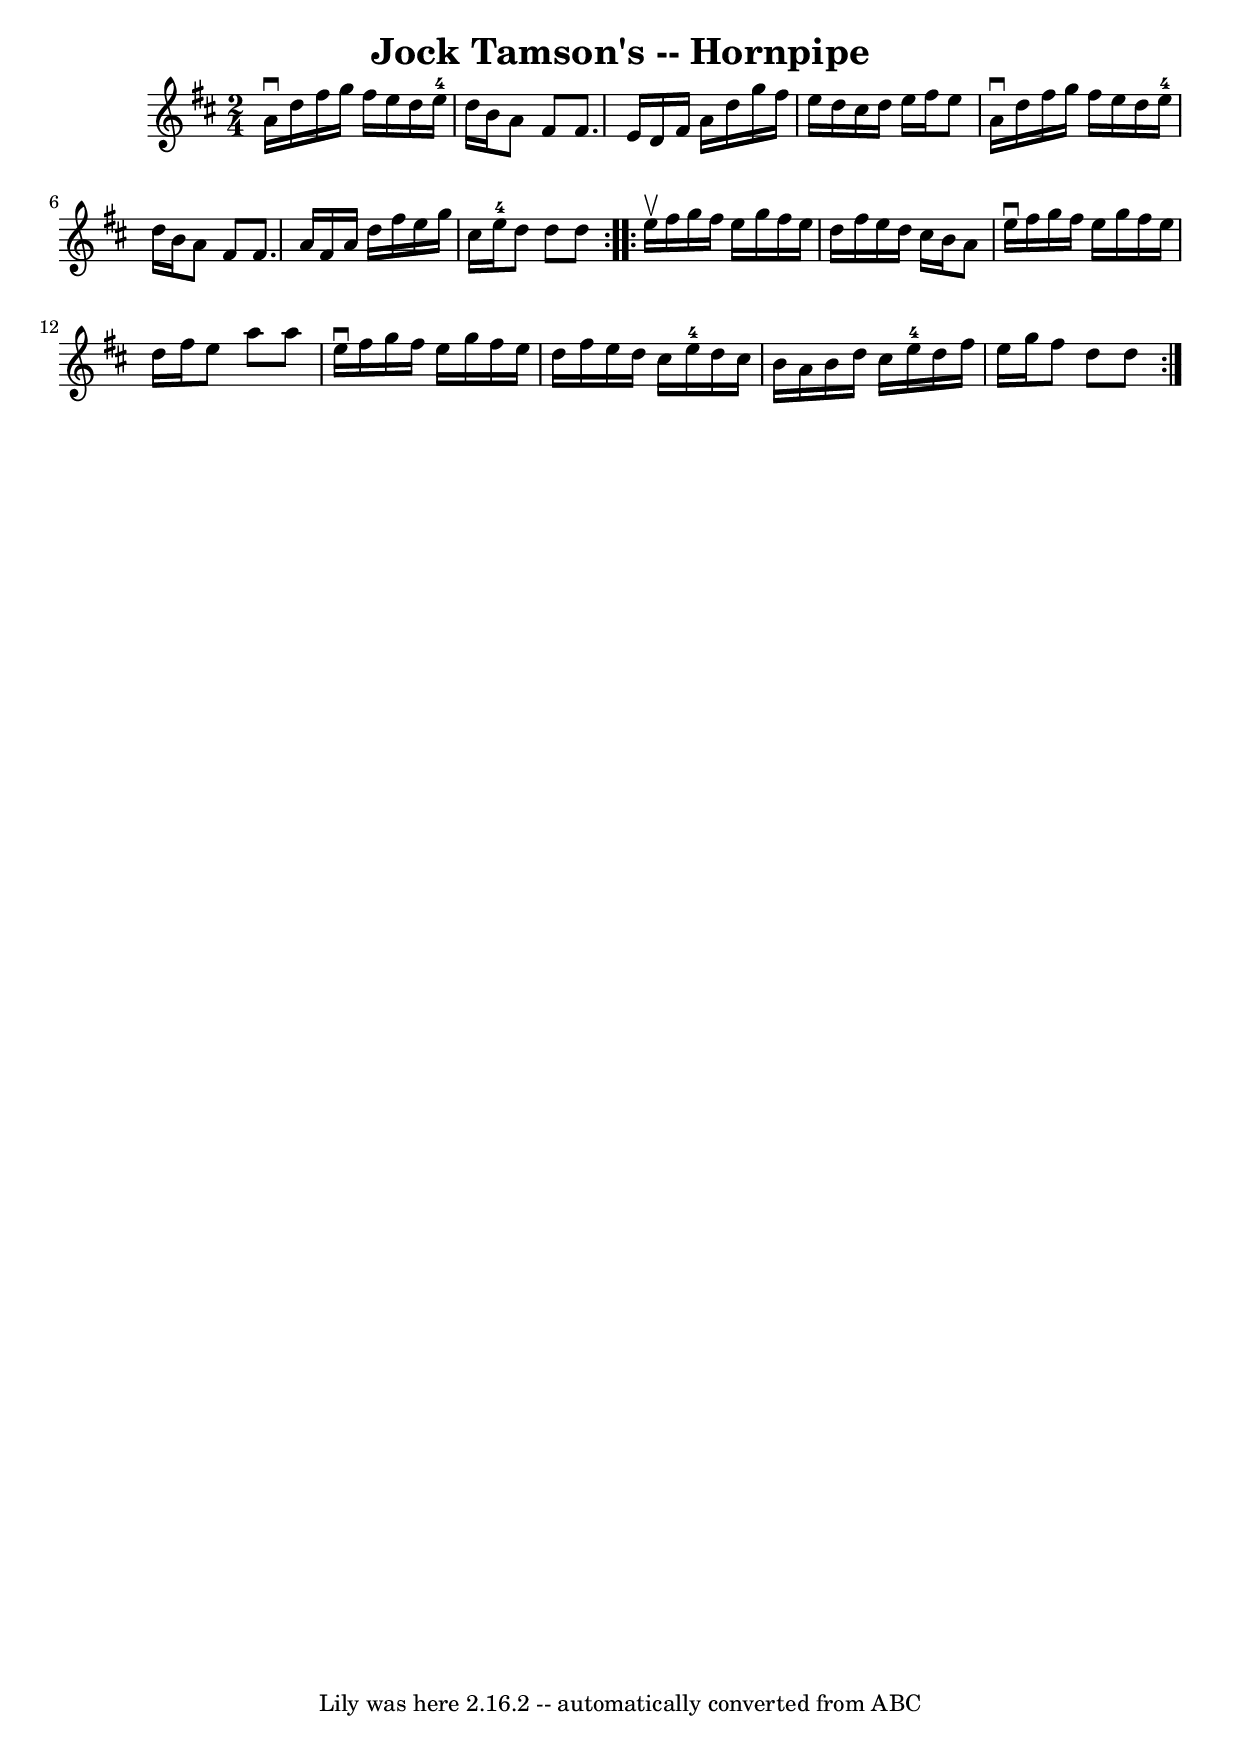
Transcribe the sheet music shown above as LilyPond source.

\version "2.7.40"
\include "Mammoth.ily"
\header {
	%% book = "Cole's 1000 Fiddle Tunes"
	crossRefNumber = "1"
	footnotes = ""
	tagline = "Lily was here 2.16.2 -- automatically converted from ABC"
	title = "Jock Tamson's -- Hornpipe"
}
voicedefault =  {


\repeat volta 2 {
\time 2/4 
\key d \major a'16^\downbow d''16  |
 fis''16 g''16   
 fis''16 e''16 d''16 e''16-4 d''16 b'16  |
 a'8    
fis'8 fis'8. e'16  |
 d'16 fis'16 a'16 d''16 g''16    
fis''16 e''16 d''16  |
 cis''16 d''16 e''16 fis''16    
e''8 a'16^\downbow d''16  |
 fis''16 g''16 fis''16    
e''16 d''16 e''16-4 d''16 b'16  |
 a'8 fis'8 fis'8. 
 a'16  |
 fis'16 a'16 d''16 fis''16 e''16 g''16    
cis''16 e''16-4 |
 d''8 d''8 d''8  }     \repeat volta 2 {  
 e''16^\upbow fis''16  |
 g''16 fis''16 e''16 g''16    
fis''16 e''16 d''16 fis''16  |
 e''16 d''16 cis''16    
b'16 a'8 e''16^\downbow fis''16  |
 g''16 fis''16 e''16  
 g''16 fis''16 e''16 d''16 fis''16  |
 e''8 a''8    
a''8 e''16^\downbow fis''16  |
 g''16 fis''16 e''16    
g''16 fis''16 e''16 d''16 fis''16  |
 e''16 d''16    
cis''16 e''16-4 d''16 cis''16 b'16 a'16  |
 b'16    
d''16 cis''16 e''16-4 d''16 fis''16 e''16 g''16  |
   
fis''8 d''8 d''8  }   
}

\score{
    <<

	\context Staff="default"
	{
	    \voicedefault 
	}

    >>
	\layout {
	}
	\midi {}
}
